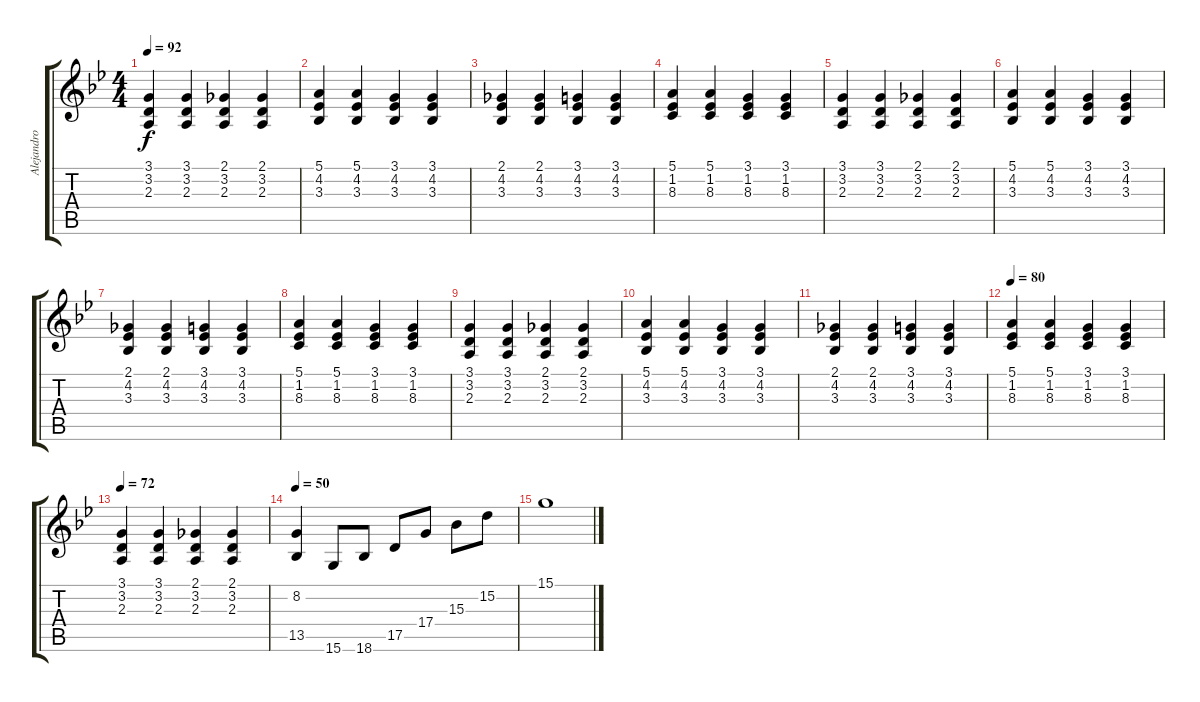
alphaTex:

\track ("Alejandro (Kb/Piano)" "Alejandro ") {instrument lead2sawtooth}
\staff {score tabs}
\tuning (E4 B3 G3 D3 A2 E2) {hide}
\ts (4 4)
\tempo 92
\clef g2
\ks gminor
(3.1 3.2 2.3).4{dy f} (3.1 3.2 2.3).4 (2.1 3.2 2.3).4 (2.1 3.2 2.3).4 |
(5.1 4.2 3.3).4 (5.1 4.2 3.3).4 (3.1 4.2 3.3).4 (3.1 4.2 3.3).4 |
(2.1 4.2 3.3).4 (2.1 4.2 3.3).4 (3.1 4.2 3.3).4 (3.1 4.2 3.3).4 |
(5.1 1.2 8.3).4 (5.1 1.2 8.3).4 (3.1 1.2 8.3).4 (3.1 1.2 8.3).4 |
(3.1 3.2 2.3).4 (3.1 3.2 2.3).4 (2.1 3.2 2.3).4 (2.1 3.2 2.3).4 |
(5.1 4.2 3.3).4 (5.1 4.2 3.3).4 (3.1 4.2 3.3).4 (3.1 4.2 3.3).4 |
(2.1 4.2 3.3).4 (2.1 4.2 3.3).4 (3.1 4.2 3.3).4 (3.1 4.2 3.3).4 |
(5.1 1.2 8.3).4 (5.1 1.2 8.3).4 (3.1 1.2 8.3).4 (3.1 1.2 8.3).4 |
(3.1 3.2 2.3).4 (3.1 3.2 2.3).4 (2.1 3.2 2.3).4 (2.1 3.2 2.3).4 |
(5.1 4.2 3.3).4 (5.1 4.2 3.3).4 (3.1 4.2 3.3).4 (3.1 4.2 3.3).4 |
(2.1 4.2 3.3).4 (2.1 4.2 3.3).4 (3.1 4.2 3.3).4 (3.1 4.2 3.3).4 |
\tempo 80
(5.1 1.2 8.3).4 (5.1 1.2 8.3).4 (3.1 1.2 8.3).4 (3.1 1.2 8.3).4 |
\tempo 72
(3.1 3.2 2.3).4 (3.1 3.2 2.3).4 (2.1 3.2 2.3).4 (2.1 3.2 2.3).4 |
\tempo 50
(8.2 13.5).4 15.6.8 18.6.8 17.5.8 17.4.8 15.3.8 15.2.8 |
15.1.1
